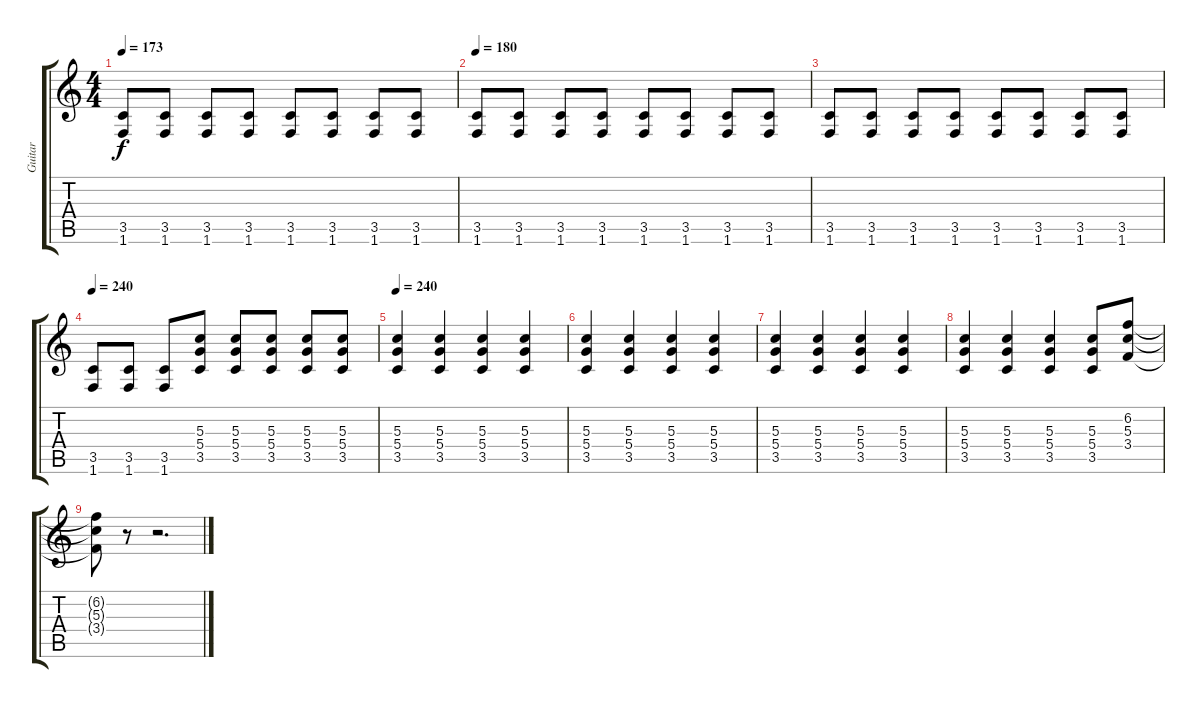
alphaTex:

\track ("Guitar" "Guitar") {instrument overdrivenguitar}
\staff {score tabs}
\tuning (E4 B3 G3 D3 A2 E2) {hide}
\ts (4 4)
\tempo 173
\clef g2
\ks c
(3.5 1.6).8{dy f} (3.5 1.6).8 (3.5 1.6).8 (3.5 1.6).8 (3.5 1.6).8 (3.5 1.6).8 (3.5 1.6).8 (3.5 1.6).8 |
\tempo 180
(3.5 1.6).8 (3.5 1.6).8 (3.5 1.6).8 (3.5 1.6).8 (3.5 1.6).8 (3.5 1.6).8 (3.5 1.6).8 (3.5 1.6).8 |
(3.5 1.6).8 (3.5 1.6).8 (3.5 1.6).8 (3.5 1.6).8 (3.5 1.6).8 (3.5 1.6).8 (3.5 1.6).8 (3.5 1.6).8 |
\tempo 240
(3.5 1.6).8 (3.5 1.6).8 (3.5 1.6).8 (5.3 5.4 3.5).8 (5.3 5.4 3.5).8 (5.3 5.4 3.5).8 (5.3 5.4 3.5).8 (5.3 5.4 3.5).8 |
\tempo 240
(5.3 5.4 3.5).4 (5.3 5.4 3.5).4 (5.3 5.4 3.5).4 (5.3 5.4 3.5).4 |
(5.3 5.4 3.5).4 (5.3 5.4 3.5).4 (5.3 5.4 3.5).4 (5.3 5.4 3.5).4 |
(5.3 5.4 3.5).4 (5.3 5.4 3.5).4 (5.3 5.4 3.5).4 (5.3 5.4 3.5).4 |
(5.3 5.4 3.5).4 (5.3 5.4 3.5).4 (5.3 5.4 3.5).4 (5.3 5.4 3.5).8 (6.2 5.3 3.4).8 |
(6.2{t} 5.3{t} 3.4{t}).8 r.8 r.2{d}
